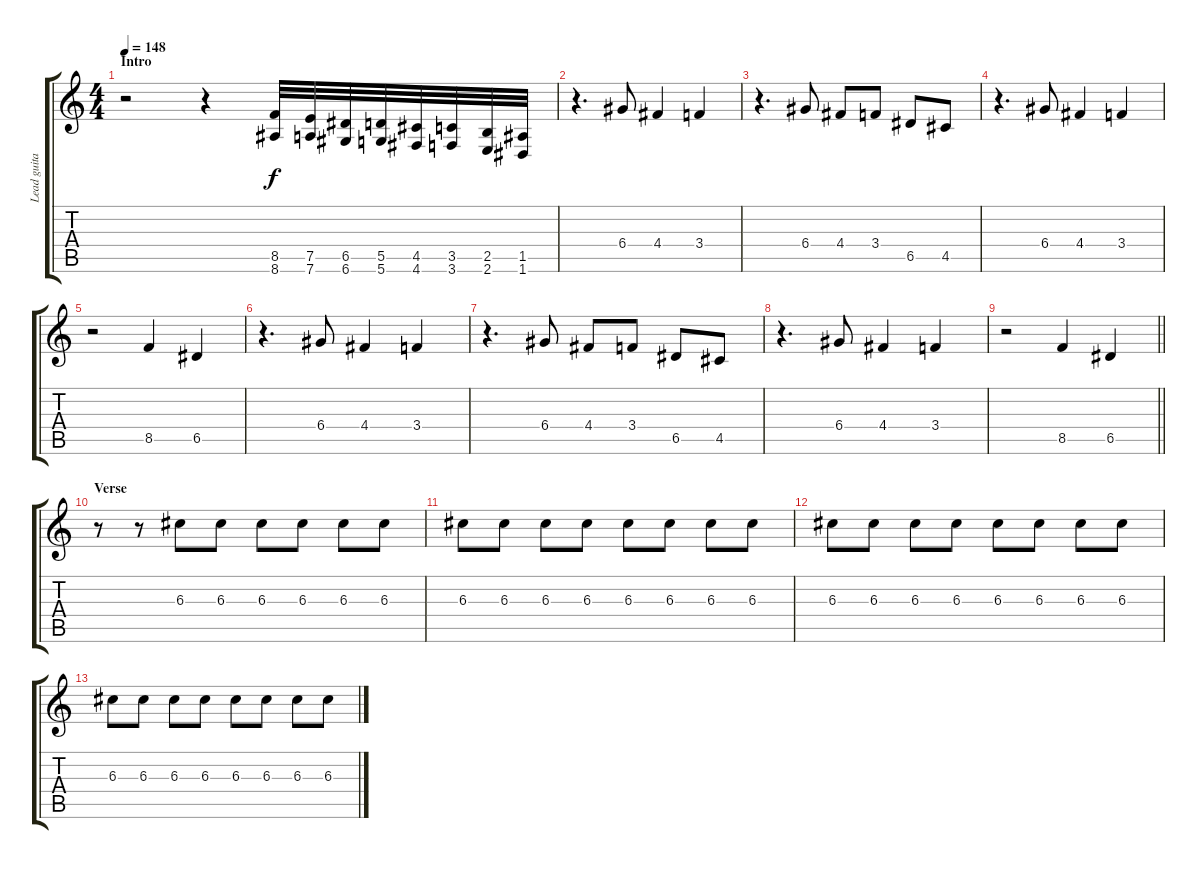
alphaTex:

\track ("Lead guitar" "Lead guita") {instrument distortionguitar}
\staff {score tabs}
\tuning (E4 B3 G3 D3 A2 D2) {hide}
\ts (4 4)
\section ("" "Intro")
\tempo 148
\clef g2
\ks c
r.2{dy f instrument distortionguitar} r.4 (8.5 8.6).32 (7.5 7.6).32 (6.5 6.6).32 (5.5 5.6).32 (4.5 4.6).32 (3.5 3.6).32 (2.5 2.6).32 (1.5 1.6).32 |
r.4{d} 6.4.8 4.4.4 3.4.4 |
r.4{d} 6.4.8 4.4.8 3.4.8 6.5.8 4.5.8 |
r.4{d} 6.4.8 4.4.4 3.4.4 |
r.2 8.5.4 6.5.4 |
r.4{d} 6.4.8 4.4.4 3.4.4 |
r.4{d} 6.4.8 4.4.8 3.4.8 6.5.8 4.5.8 |
r.4{d} 6.4.8 4.4.4 3.4.4 |
\barLineRight lightlight
r.2 8.5.4 6.5.4 |
\section ("" "Verse")
r.8{volume 10} r.8 6.3.8 6.3.8 6.3.8 6.3.8 6.3.8 6.3.8 |
6.3.8 6.3.8 6.3.8 6.3.8 6.3.8 6.3.8 6.3.8 6.3.8 |
6.3.8 6.3.8 6.3.8 6.3.8 6.3.8 6.3.8 6.3.8 6.3.8 |
6.3.8 6.3.8 6.3.8 6.3.8 6.3.8 6.3.8 6.3.8 6.3.8
